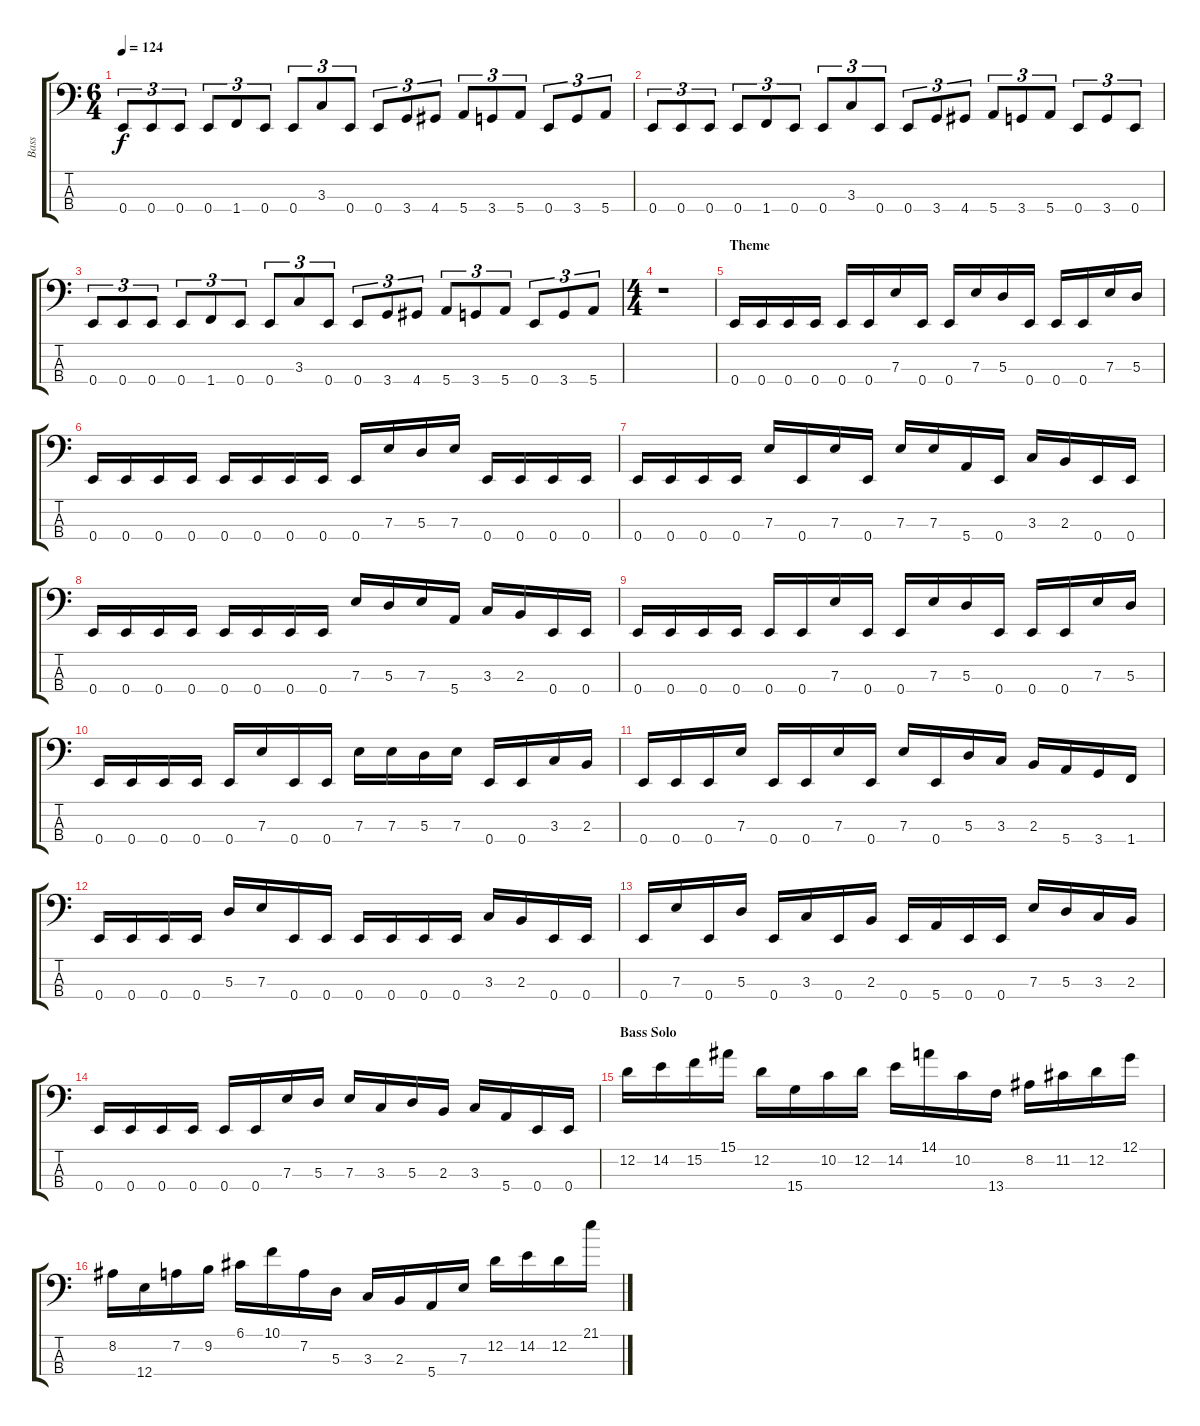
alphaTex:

\track ("Bass" "Bass") {instrument electricbassfinger}
\staff {score tabs}
\tuning (G2 D2 A1 E1) {hide}
\ts (6 4)
\tempo 124
\clef f4
\ks c
0.4.8{tu (3 2) dy f} 0.4.8{tu (3 2)} 0.4.8{tu (3 2)} 0.4.8{tu (3 2)} 1.4.8{tu (3 2)} 0.4.8{tu (3 2)} 0.4.8{tu (3 2)} 3.3.8{tu (3 2)} 0.4.8{tu (3 2)} 0.4.8{tu (3 2)} 3.4.8{tu (3 2)} 4.4.8{tu (3 2)} 5.4.8{tu (3 2)} 3.4.8{tu (3 2)} 5.4.8{tu (3 2)} 0.4.8{tu (3 2)} 3.4.8{tu (3 2)} 5.4.8{tu (3 2)} |
0.4.8{tu (3 2)} 0.4.8{tu (3 2)} 0.4.8{tu (3 2)} 0.4.8{tu (3 2)} 1.4.8{tu (3 2)} 0.4.8{tu (3 2)} 0.4.8{tu (3 2)} 3.3.8{tu (3 2)} 0.4.8{tu (3 2)} 0.4.8{tu (3 2)} 3.4.8{tu (3 2)} 4.4.8{tu (3 2)} 5.4.8{tu (3 2)} 3.4.8{tu (3 2)} 5.4.8{tu (3 2)} 0.4.8{tu (3 2)} 3.4.8{tu (3 2)} 0.4.8{tu (3 2)} |
0.4.8{tu (3 2)} 0.4.8{tu (3 2)} 0.4.8{tu (3 2)} 0.4.8{tu (3 2)} 1.4.8{tu (3 2)} 0.4.8{tu (3 2)} 0.4.8{tu (3 2)} 3.3.8{tu (3 2)} 0.4.8{tu (3 2)} 0.4.8{tu (3 2)} 3.4.8{tu (3 2)} 4.4.8{tu (3 2)} 5.4.8{tu (3 2)} 3.4.8{tu (3 2)} 5.4.8{tu (3 2)} 0.4.8{tu (3 2)} 3.4.8{tu (3 2)} 5.4.8{tu (3 2)} |
\ts (4 4)
r.1 |
\section ("" "Theme")
0.4.16 0.4.16 0.4.16 0.4.16 0.4.16 0.4.16 7.3.16 0.4.16 0.4.16 7.3.16 5.3.16 0.4.16 0.4.16 0.4.16 7.3.16 5.3.16 |
0.4.16 0.4.16 0.4.16 0.4.16 0.4.16 0.4.16 0.4.16 0.4.16 0.4.16 7.3.16 5.3.16 7.3.16 0.4.16 0.4.16 0.4.16 0.4.16 |
0.4.16 0.4.16 0.4.16 0.4.16 7.3.16 0.4.16 7.3.16 0.4.16 7.3.16 7.3.16 5.4.16 0.4.16 3.3.16 2.3.16 0.4.16 0.4.16 |
0.4.16 0.4.16 0.4.16 0.4.16 0.4.16 0.4.16 0.4.16 0.4.16 7.3.16 5.3.16 7.3.16 5.4.16 3.3.16 2.3.16 0.4.16 0.4.16 |
0.4.16 0.4.16 0.4.16 0.4.16 0.4.16 0.4.16 7.3.16 0.4.16 0.4.16 7.3.16 5.3.16 0.4.16 0.4.16 0.4.16 7.3.16 5.3.16 |
0.4.16 0.4.16 0.4.16 0.4.16 0.4.16 7.3.16 0.4.16 0.4.16 7.3.16 7.3.16 5.3.16 7.3.16 0.4.16 0.4.16 3.3.16 2.3.16 |
0.4.16 0.4.16 0.4.16 7.3.16 0.4.16 0.4.16 7.3.16 0.4.16 7.3.16 0.4.16 5.3.16 3.3.16 2.3.16 5.4.16 3.4.16 1.4.16 |
0.4.16 0.4.16 0.4.16 0.4.16 5.3.16 7.3.16 0.4.16 0.4.16 0.4.16 0.4.16 0.4.16 0.4.16 3.3.16 2.3.16 0.4.16 0.4.16 |
0.4.16 7.3.16 0.4.16 5.3.16 0.4.16 3.3.16 0.4.16 2.3.16 0.4.16 5.4.16 0.4.16 0.4.16 7.3.16 5.3.16 3.3.16 2.3.16 |
0.4.16 0.4.16 0.4.16 0.4.16 0.4.16 0.4.16 7.3.16 5.3.16 7.3.16 3.3.16 5.3.16 2.3.16 3.3.16 5.4.16 0.4.16 0.4.16 |
\section ("" "Bass Solo")
12.2.16 14.2.16 15.2.16 15.1.16 12.2.16 15.4.16 10.2.16 12.2.16 14.2.16 14.1.16 10.2.16 13.4.16 8.2.16 11.2.16 12.2.16 12.1.16 |
8.2.16 12.4.16 7.2.16 9.2.16 6.1.16 10.1.16 7.2.16 5.3.16 3.3.16 2.3.16 5.4.16 7.3.16 12.2.16 14.2.16 12.2.16 21.1.16
